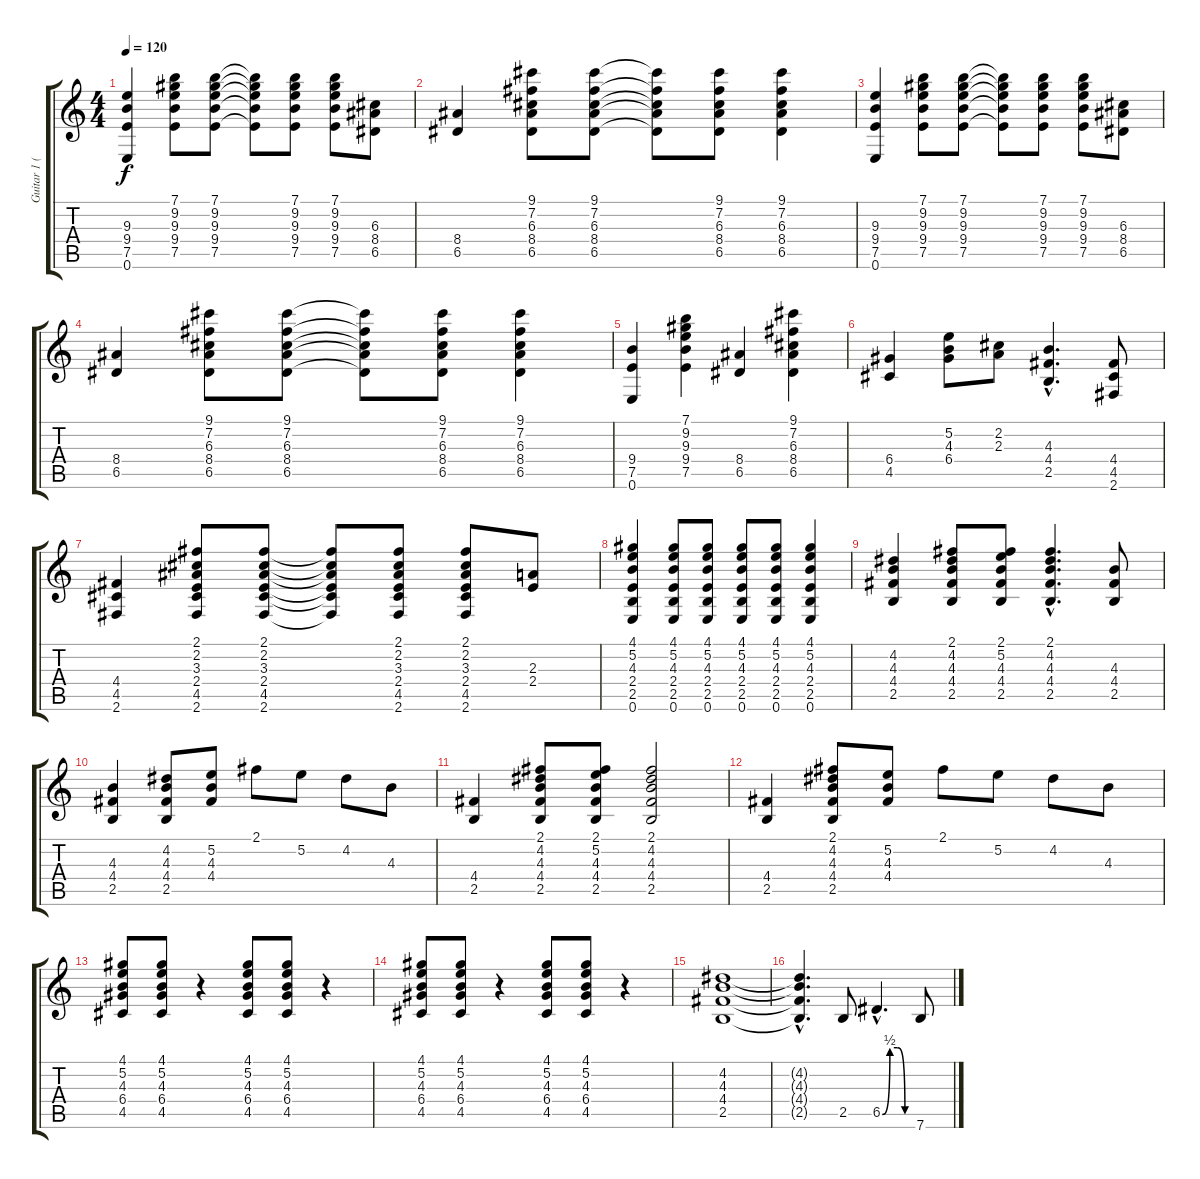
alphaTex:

\track ("Guitar 1 (dist)" "Guitar 1 (") {instrument distortionguitar}
\staff {score tabs}
\tuning (E4 B3 G3 D3 A2 E2) {hide}
\ts (4 4)
\tempo 120
\clef g2
\ks c
(9.3 9.4 7.5 0.6).4{dy f} (7.1 9.2 9.3 9.4 7.5).8 (7.1 9.2 9.3 9.4 7.5).8 (7.1{t} 9.2{t} 9.3{t} 9.4{t} 7.5{t}).8 (7.1 9.2 9.3 9.4 7.5).8 (7.1 9.2 9.3 9.4 7.5).8 (6.3 8.4 6.5).8 |
(8.4 6.5).4 (9.1 7.2 6.3 8.4 6.5).8 (9.1 7.2 6.3 8.4 6.5).8 (9.1{t} 7.2{t} 6.3{t} 8.4{t} 6.5{t}).8 (9.1 7.2 6.3 8.4 6.5).8 (9.1 7.2 6.3 8.4 6.5).4 |
(9.3 9.4 7.5 0.6).4 (7.1 9.2 9.3 9.4 7.5).8 (7.1 9.2 9.3 9.4 7.5).8 (7.1{t} 9.2{t} 9.3{t} 9.4{t} 7.5{t}).8 (7.1 9.2 9.3 9.4 7.5).8 (7.1 9.2 9.3 9.4 7.5).8 (6.3 8.4 6.5).8 |
(8.4 6.5).4 (9.1 7.2 6.3 8.4 6.5).8 (9.1 7.2 6.3 8.4 6.5).8 (9.1{t} 7.2{t} 6.3{t} 8.4{t} 6.5{t}).8 (9.1 7.2 6.3 8.4 6.5).8 (9.1 7.2 6.3 8.4 6.5).4 |
(9.4 7.5 0.6).4 (7.1 9.2 9.3 9.4 7.5).4 (8.4 6.5).4 (9.1 7.2 6.3 8.4 6.5).4 |
(6.4 4.5).4 (5.2 4.3 6.4).8 (2.2 2.3).8 (4.3{hac} 4.4{hac} 2.5{hac}).4{d} (4.4 4.5 2.6).8 |
(4.4 4.5 2.6).4 (2.1 2.2 3.3 2.4 4.5 2.6).8 (2.1 2.2 3.3 2.4 4.5 2.6).8 (2.1{t} 2.2{t} 3.3{t} 2.4{t} 4.5{t} 2.6{t}).8 (2.1 2.2 3.3 2.4 4.5 2.6).8 (2.1 2.2 3.3 2.4 4.5 2.6).8 (2.3 2.4).8 |
(4.1 5.2 4.3 2.4 2.5 0.6).4 (4.1 5.2 4.3 2.4 2.5 0.6).8 (4.1 5.2 4.3 2.4 2.5 0.6).8 (4.1 5.2 4.3 2.4 2.5 0.6).8 (4.1 5.2 4.3 2.4 2.5 0.6).8 (4.1 5.2 4.3 2.4 2.5 0.6).4 |
(4.2 4.3 4.4 2.5).4 (2.1 4.2 4.3 4.4 2.5).8 (2.1 5.2 4.3 4.4 2.5).8 (2.1{hac} 4.2{hac} 4.3{hac} 4.4{hac} 2.5{hac}).4{d} (4.3 4.4 2.5).8 |
(4.3 4.4 2.5).4 (4.2 4.3 4.4 2.5).8 (5.2 4.3 4.4).8 2.1.8 5.2.8 4.2.8 4.3.8 |
(4.4 2.5).4 (2.1 4.2 4.3 4.4 2.5).8 (2.1 5.2 4.3 4.4 2.5).8 (2.1 4.2 4.3 4.4 2.5).2 |
(4.4 2.5).4 (2.1 4.2 4.3 4.4 2.5).8 (5.2 4.3 4.4).8 2.1.8 5.2.8 4.2.8 4.3.8 |
(4.1 5.2 4.3 6.4 4.5).8 (4.1 5.2 4.3 6.4 4.5).8 r.4 (4.1 5.2 4.3 6.4 4.5).8 (4.1 5.2 4.3 6.4 4.5).8 r.4 |
(4.1 5.2 4.3 6.4 4.5).8 (4.1 5.2 4.3 6.4 4.5).8 r.4 (4.1 5.2 4.3 6.4 4.5).8 (4.1 5.2 4.3 6.4 4.5).8 r.4 |
(4.2 4.3 4.4 2.5).1 |
(4.2{hac t} 4.3{hac t} 4.4{hac t} 2.5{hac t}).4{d} 2.5.8 6.5{be (custom 0 0 15 2 30 2 45 0 60 0) hac}.4{d} 7.6.8
